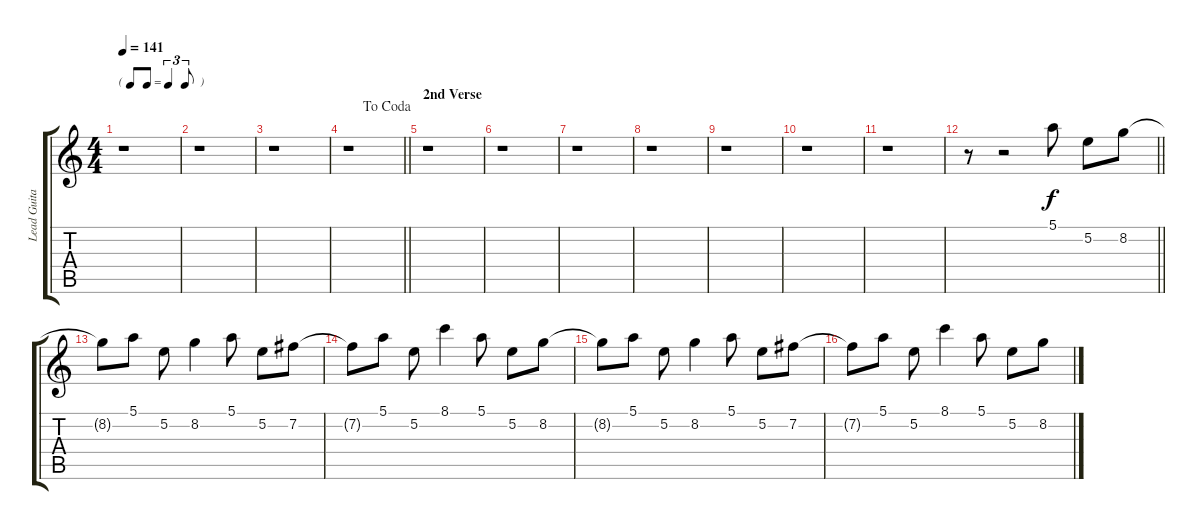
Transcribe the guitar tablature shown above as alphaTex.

\track ("Lead Guitar - Overdriven (solo)" "Lead Guita") {instrument overdrivenguitar}
\staff {score tabs}
\tuning (E4 B3 G3 D3 A2 E2) {hide}
\ts (4 4)
\tf triplet8th
\tempo 141
\clef g2
\ks c
r.1{dy f} |
r.1 |
r.1 |
\jump dacoda
\barLineRight lightlight
r.1 |
\section ("" "2nd Verse")
r.1 |
r.1 |
r.1 |
r.1 |
r.1 |
r.1 |
r.1 |
\barLineRight lightlight
r.8 r.2 5.1.8 5.2.8 8.2.8 |
8.2{t}.8 5.1.8 5.2.8 8.2.4 5.1.8 5.2.8 7.2.8 |
7.2{t}.8 5.1.8 5.2.8 8.1.4 5.1.8 5.2.8 8.2.8 |
8.2{t}.8 5.1.8 5.2.8 8.2.4 5.1.8 5.2.8 7.2.8 |
7.2{t}.8 5.1.8 5.2.8 8.1.4 5.1.8 5.2.8 8.2.8
